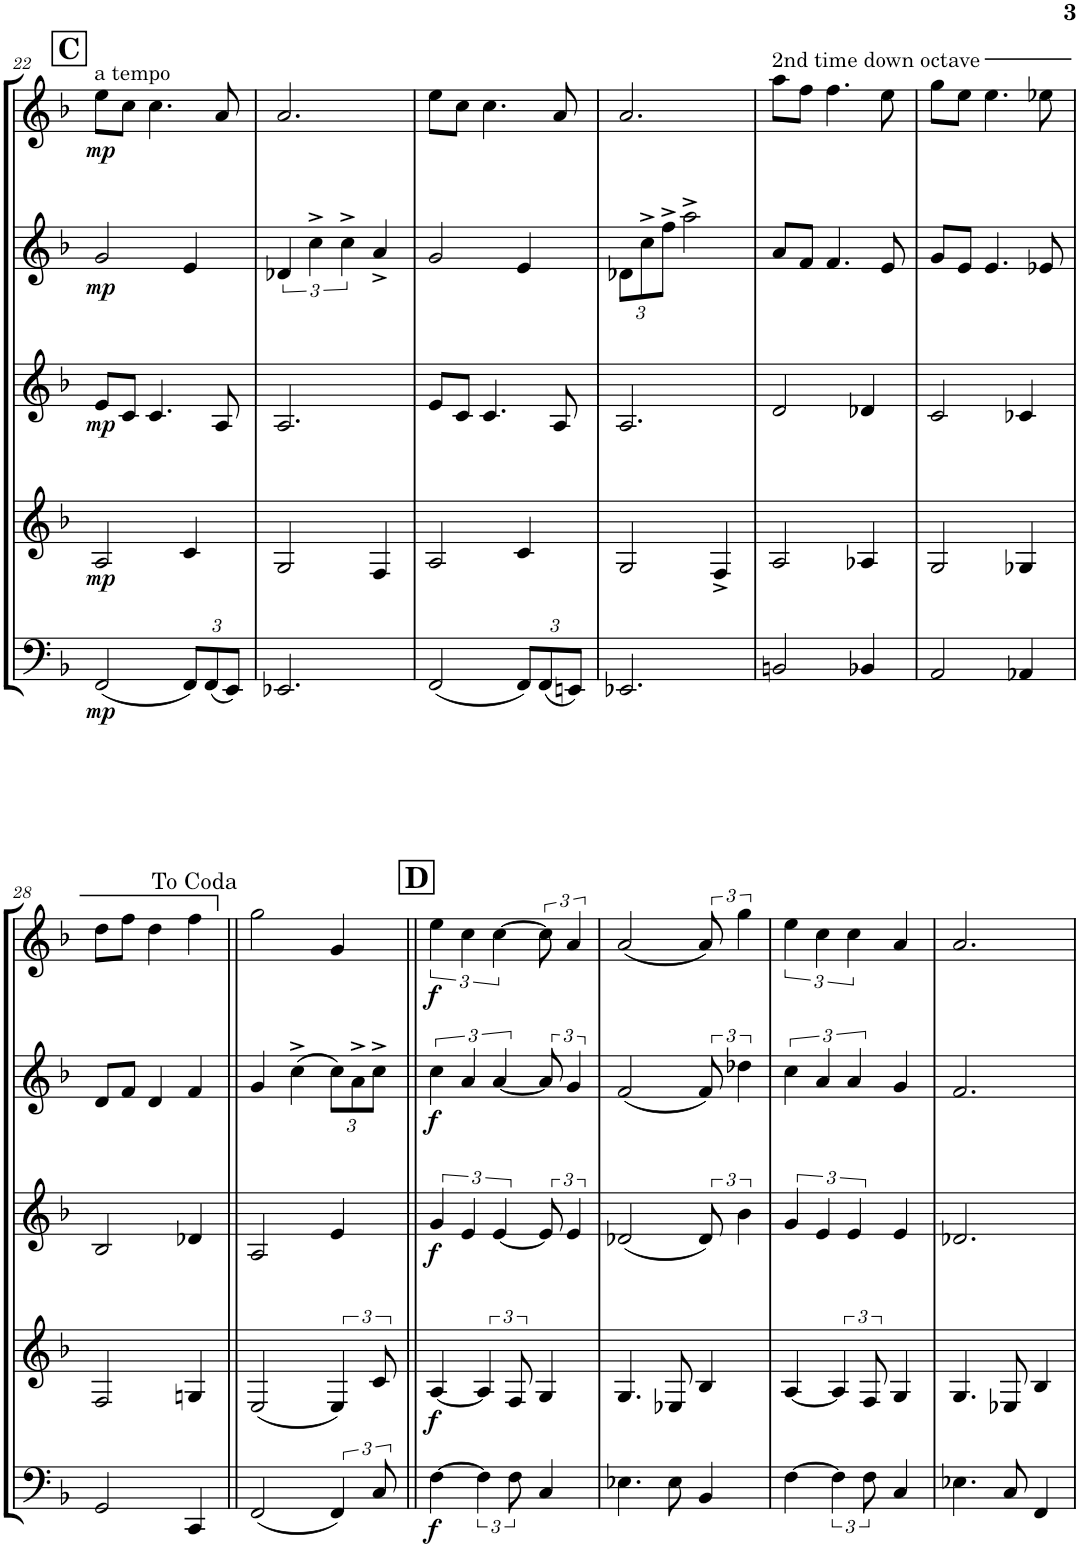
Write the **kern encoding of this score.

**kern	**dynam	**kern	**dynam	**kern	**dynam	**kern	**dynam	**kern	**dynam
*part5	*part5	*part4	*part4	*part3	*part3	*part2	*part2	*part1	*part1
*staff5	*staff5	*staff4	*staff4	*staff3	*staff3	*staff2	*staff2	*staff1	*staff1
*I"Bassoon	*	*I"Horn in F	*	*I"Bb Clarinet	*	*I"Oboe	*	*I"Flute	*
*I'Bsn	*	*I'Hn	*	*I'Cl	*	*I'Ob	*	*I'Fl	*
!!LO:PB:g=z
*clefF4	*	*clefG2	*	*clefG2	*	*clefG2	*	*clefG2	*
*	*	*ITrd4c7	*	*ITrd1c2	*	*	*	*	*
*k[b-]	*	*k[b-]	*	*k[b-]	*	*k[b-]	*	*k[b-]	*
*M3/4	*	*M3/4	*	*M3/4	*	*M3/4	*	*M3/4	*
!!LO:REH:place=s1:a:B:cj:fs=14:t=C
=22	=22	=22	=22	=22	=22	=22	=22	=22	=22
!	!	!	!	!	!	!	!	!LO:TX:a:t=a tempo	!
!	!LO:DY:b	!	!LO:DY:b	!	!LO:DY:b	!	!LO:DY:b	!	!LO:DY:b
(2FF/	mp	2A/	mp	8e/L	mp	2g/	mp	8ee\L	mp
.	.	.	.	8c/J	.	.	.	8cc\J	.
.	.	.	.	4.c/	.	.	.	4.cc\	.
*Xbrackettup	*	*	*	*	*	*	*	*	*
12FF/L)	.	4c/	.	.	.	4e/	.	.	.
(12FF/	.	.	.	.	.	.	.	.	.
.	.	.	.	8A/	.	.	.	8a/	.
12EE/J)	.	.	.	.	.	.	.	.	.
=23	=23	=23	=23	=23	=23	=23	=23	=23	=23
2.EE-X/	.	2G/	.	2.A/	.	6d-X/	.	2.a/	.
.	.	.	.	.	.	6cc^\	.	.	.
.	.	.	.	.	.	6cc^\	.	.	.
.	.	4F/	.	.	.	4a^/	.	.	.
=24	=24	=24	=24	=24	=24	=24	=24	=24	=24
(2FF/	.	2A/	.	8e/L	.	2g/	.	8ee\L	.
.	.	.	.	8c/J	.	.	.	8cc\J	.
.	.	.	.	4.c/	.	.	.	4.cc\	.
12FF/L)	.	4c/	.	.	.	4e/	.	.	.
(12FF/	.	.	.	.	.	.	.	.	.
.	.	.	.	8A/	.	.	.	8a/	.
12EEn/J)	.	.	.	.	.	.	.	.	.
=25	=25	=25	=25	=25	=25	=25	=25	=25	=25
*	*	*	*	*	*	*Xbrackettup	*	*	*
2.EE-X/	.	2G/	.	2.A/	.	12d-X\L	.	2.a/	.
.	.	.	.	.	.	12cc^\	.	.	.
.	.	.	.	.	.	12ff^\J	.	.	.
.	.	.	.	.	.	2aa^\	.	.	.
.	.	4F^/	.	.	.	.	.	.	.
=26	=26	=26	=26	=26	=26	=26	=26	=26	=26
!	!	!	!	!	!	!	!	!LO:TX:a:t=2nd time down octave	!
2BBn/	.	2A/	.	2d/	.	8a/L	.	8aa\L	.
.	.	.	.	.	.	8f/J	.	8ff\J	.
.	.	.	.	.	.	4.f/	.	4.ff\	.
4BB-X/	.	4A-X/	.	4d-X/	.	.	.	.	.
.	.	.	.	.	.	8e/	.	8ee\	.
=27	=27	=27	=27	=27	=27	=27	=27	=27	=27
2AA/	.	2G/	.	2c/	.	8g/L	.	8gg\L	.
.	.	.	.	.	.	8e/J	.	8ee\J	.
.	.	.	.	.	.	4.e/	.	4.ee\	.
4AA-X/	.	4G-X/	.	4c-X/	.	.	.	.	.
.	.	.	.	.	.	8e-X/	.	8ee-X\	.
!!LO:LB:g=z
=28	=28	=28	=28	=28	=28	=28	=28	=28	=28
2GG/	.	2F/	.	2B-/	.	8d/L	.	8dd\L	.
.	.	.	.	.	.	8f/J	.	8ff\J	.
.	.	.	.	.	.	4d/	.	4dd\	.
4CC/	.	4Gn/	.	4d-X/	.	4f/	.	4ff\	.
=29||	=29||	=29||	=29||	=29||	=29||	=29||	=29||	=29||	=29||
(2FF/	.	(2E/	.	2A/	.	4g/	.	2gg\	.
.	.	.	.	.	.	(4cc^\	.	.	.
*brackettup	*	*	*	*	*	*	*	*	*
6FF/)	.	6E/)	.	4e/	.	12cc\L)	.	4g/	.
.	.	.	.	.	.	12a^\	.	.	.
12C/	.	12c/	.	.	.	12cc^\J	.	.	.
!!LO:REH:place=s1:a:B:cj:fs=14:t=D
=30||	=30||	=30||	=30||	=30||	=30||	=30||	=30||	=30||	=30||
*	*	*	*	*	*	*brackettup	*	*	*
!	!LO:DY:b	!	!LO:DY:b	!	!LO:DY:b	!	!LO:DY:b	!	!LO:DY:b
[4F\	f	[4A/	f	6g/	f	6cc\	f	6ee\	f
.	.	.	.	6e/	.	6a/	.	6cc\	.
6F\]	.	6A/]	.	.	.	.	.	.	.
.	.	.	.	[6e/	.	[6a/	.	[6cc\	.
12F\	.	12F/	.	.	.	.	.	.	.
4C/	.	4G/	.	12e/]	.	12a/]	.	12cc\]	.
.	.	.	.	6e/	.	6g/	.	6a/	.
=31	=31	=31	=31	=31	=31	=31	=31	=31	=31
4.E-X\	.	4.G/	.	(2d-X/	.	(2f/	.	(2a/	.
8E-\	.	8E-X/	.	.	.	.	.	.	.
4BB-/	.	4B-/	.	12d-/)	.	12f/)	.	12a/)	.
.	.	.	.	6b-\	.	6dd-X\	.	6gg\	.
=32	=32	=32	=32	=32	=32	=32	=32	=32	=32
[4F\	.	[4A/	.	6g/	.	6cc\	.	6ee\	.
.	.	.	.	6e/	.	6a/	.	6cc\	.
6F\]	.	6A/]	.	.	.	.	.	.	.
.	.	.	.	6e/	.	6a/	.	6cc\	.
12F\	.	12F/	.	.	.	.	.	.	.
4C/	.	4G/	.	4e/	.	4g/	.	4a/	.
=33	=33	=33	=33	=33	=33	=33	=33	=33	=33
4.E-X\	.	4.G/	.	2.d-X/	.	2.f/	.	2.a/	.
8C/	.	8E-X/	.	.	.	.	.	.	.
4FF/	.	4B-/	.	.	.	.	.	.	.
=	=	=	=	=	=	=	=	=	=
*-	*-	*-	*-	*-	*-	*-	*-	*-	*-
